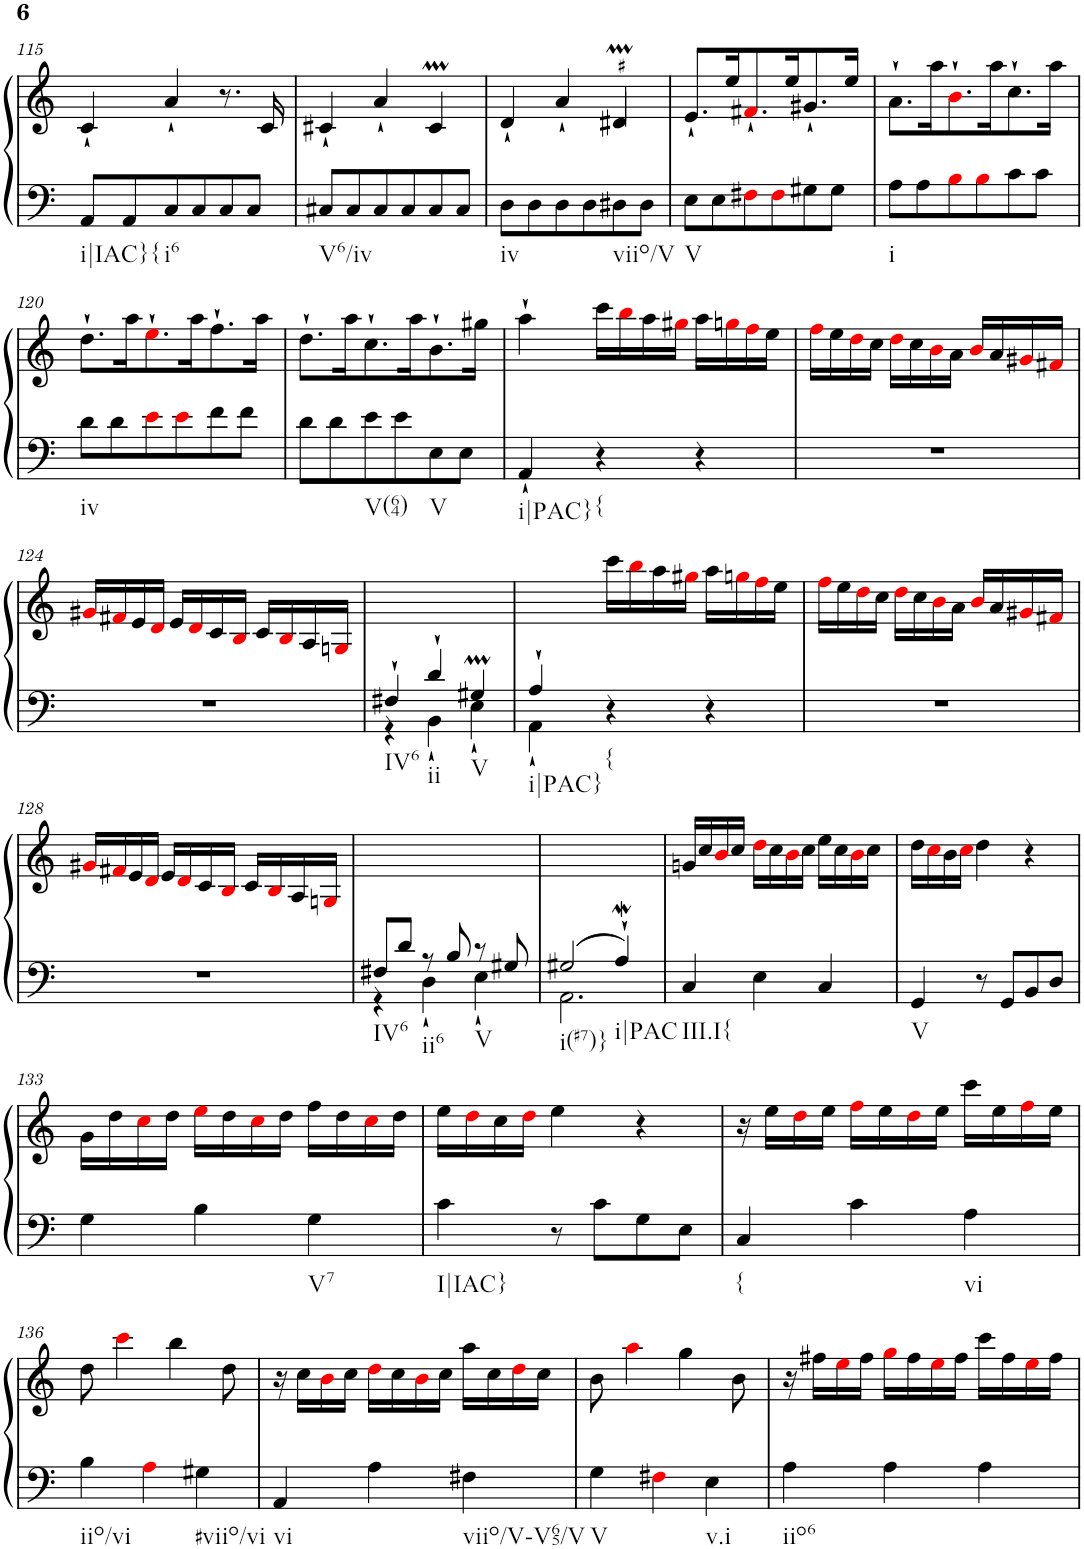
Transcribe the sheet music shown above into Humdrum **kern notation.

**kern	**kern
*part1	*part1
*staff2	*staff1
*I"Harpsichord	*
*I'Hch.	*
!!LO:PB:g=z
*clefF4	*clefG2
*k[]	*k[]
*M3/4	*M3/4
=115	=115
!LO:TX:b:t=i|IAC}{	!
8AA/L	4c`/
8AA/	.
!LO:TX:b:t=i6	!
8C/	4a`/
8C/	.
8C/	8.r
8C/J	.
.	16c/
=116	=116
!LO:TX:b:t=V6/iv	!
8C#X/L	4c#X`/
8C#/	.
8C#/	4a`/
8C#/	.
8C#/	4c#m/
8C#/J	.
=117	=117
*	*^
!LO:TX:b:t=iv	!	!
8D\L	4d`/	2ryy
8D\	.	.
8D\	4a`/	.
8D\	.	.
!LO:TX:b:t=viio/V	!	!
8D#X\	4d#Xm/	4c#X!i/
8D#\J	.	.
*	*v	*v
=118	=118
!LO:TX:b:t=V	!
8E\L	8.e`/L
8E\	.
.	16ee/K
8F#Xi\	8.f#X`i/
8F#i\	.
.	16ee/K
8G#X\	8.g#X`/
8G#\J	.
.	16ee/Jk
=119	=119
!LO:TX:b:t=i	!
8A\L	8.a`\L
8A\	.
.	16aa\K
8Bi\	8.b`i\
8Bi\	.
.	16aa\K
8c\	8.cc`\
8c\J	.
.	16aa\Jk
!!LO:LB:g=z
=120	=120
!LO:TX:b:t=iv	!
8d\L	8.dd`\L
8d\	.
.	16aa\K
8ei\	8.ee`i\
8ei\	.
.	16aa\K
8f\	8.ff`\
8f\J	.
.	16aa\Jk
=121	=121
8d\L	8.dd`\L
8d\	.
.	16aa\K
!LO:TX:b:t=V(64)	!
8e\	8.cc`\
8e\	.
.	16aa\K
!LO:TX:b:t=V	!
8E\	8.b`\
8E\J	.
.	16gg#X\Jk
=122	=122
!LO:TX:b:t=i|PAC}	!
4AA`/	4aa`\
!LO:TX:b:t={	!
4r	16ccc\LL
.	16bbi\
.	16aa\
.	16gg#Xi\JJ
4r	16aa\LL
.	16ggni\
.	16ffi\
.	16ee\JJ
=123	=123
2.r	16ffi\LL
.	16ee\
.	16ddi\
.	16cc\JJ
.	16ddi\LL
.	16cc\
.	16bi\
.	16a\JJ
.	16bi/LL
.	16a/
.	16g#Xi/
.	16f#Xi/JJ
!!LO:LB:g=z
=124	=124
2.r	16g#Xi/LL
.	16f#Xi/
.	16e/
.	16di/JJ
.	16e/LL
.	16di/
.	16c/
.	16Bi/JJ
.	16c/LL
.	16Bi/
.	16A/
.	16Gni/JJ
=125	=125
*^	*
!LO:TX:b:t=IV6	!	!
4F#X`/	4r	2.ryy
!LO:TX:b:t=ii	!	!
4d`/	4BB`\	.
!LO:TX:b:t=V	!	!
4G#Xm/	4E`\	.
=126	=126	=126
!LO:TX:b:t=i|PAC}	!	!
4A`/	4AA`\	4ryy
!LO:TX:b:t={	!	!
4r	2ryy	16ccc\LL
.	.	16bbi\
.	.	16aa\
.	.	16gg#Xi\JJ
4r	.	16aa\LL
.	.	16ggni\
.	.	16ffi\
.	.	16ee\JJ
*v	*v	*
=127	=127
2.r	16ffi\LL
.	16ee\
.	16ddi\
.	16cc\JJ
.	16ddi\LL
.	16cc\
.	16bi\
.	16a\JJ
.	16bi/LL
.	16a/
.	16g#Xi/
.	16f#Xi/JJ
!!LO:LB:g=z
=128	=128
2.r	16g#Xi/LL
.	16f#Xi/
.	16e/
.	16di/JJ
.	16e/LL
.	16di/
.	16c/
.	16Bi/JJ
.	16c/LL
.	16Bi/
.	16A/
.	16Gni/JJ
=129	=129
*^	*
!LO:TX:b:t=IV6	!	!
8F#X/L	4r	2.ryy
8d/J	.	.
!LO:TX:b:t=ii6	!	!
8r	4D`\	.
8B/	.	.
!LO:TX:b:t=V	!	!
8r	4E`\	.
8G#X/	.	.
=130	=130	=130
!LO:TX:b:t=i(#7)}	!	!
2G#X/	2.AA\	2.ryy
!LO:TX:b:t=i|PAC	!	!
4AW`/	.	.
*v	*v	*
=131	=131
!LO:TX:b:t=III.I{	!
4C/	16gn/LL
.	16cc/
.	16bi/
.	16cc/JJ
4E\	16ddi\LL
.	16cc\
.	16bi\
.	16cc\JJ
4C/	16ee\LL
.	16cc\
.	16bi\
.	16cc\JJ
=132	=132
!LO:TX:b:t=V	!
4GG/	16dd\LL
.	16cci\
.	16b\
.	16cci\JJ
8r	4dd\
8GG/L	.
8BB/	4r
8D/J	.
!!LO:LB:g=z
=133	=133
4G\	16g\LL
.	16dd\
.	16cci\
.	16dd\JJ
4B\	16eei\LL
.	16dd\
.	16cci\
.	16dd\JJ
!LO:TX:b:t=V7	!
4G\	16ff\LL
.	16dd\
.	16cci\
.	16dd\JJ
=134	=134
!LO:TX:b:t=I|IAC}	!
4c\	16ee\LL
.	16ddi\
.	16cc\
.	16ddi\JJ
8r	4ee\
8c\L	.
8G\	4r
8E\J	.
=135	=135
!LO:TX:b:t={	!
4C/	16r
.	16ee\LL
.	16ddi\
.	16ee\JJ
4c\	16ffi\LL
.	16ee\
.	16ddi\
.	16ee\JJ
!LO:TX:b:t=vi	!
4A\	16ccc\LL
.	16ee\
.	16ffi\
.	16ee\JJ
!!LO:LB:g=z
=136	=136
!LO:TX:b:t=iio/vi	!
4B\	8dd\
.	4ccci\
4Ai\	.
.	4bb\
!LO:TX:b:t=#viio/vi	!
4G#X\	.
.	8dd\
=137	=137
!LO:TX:b:t=vi	!
4AA/	16r
.	16cc\LL
.	16bi\
.	16cc\JJ
4A\	16ddi\LL
.	16cc\
.	16bi\
.	16cc\JJ
!LO:TX:b:t=viio/V-V65/V	!
4F#X\	16aa\LL
.	16cc\
.	16ddi\
.	16cc\JJ
=138	=138
!LO:TX:b:t=V	!
4G\	8b\
.	4aai\
4F#Xi\	.
.	4gg\
!LO:TX:b:t=v.i	!
4E\	.
.	8b\
=139	=139
!LO:TX:b:t=iio6	!
4A\	16r
.	16ff#X\LL
.	16eei\
.	16ff#\JJ
4A\	16ggi\LL
.	16ff#\
.	16eei\
.	16ff#\JJ
4A\	16ccc\LL
.	16ff#\
.	16eei\
.	16ff#\JJ
=	=
*-	*-
